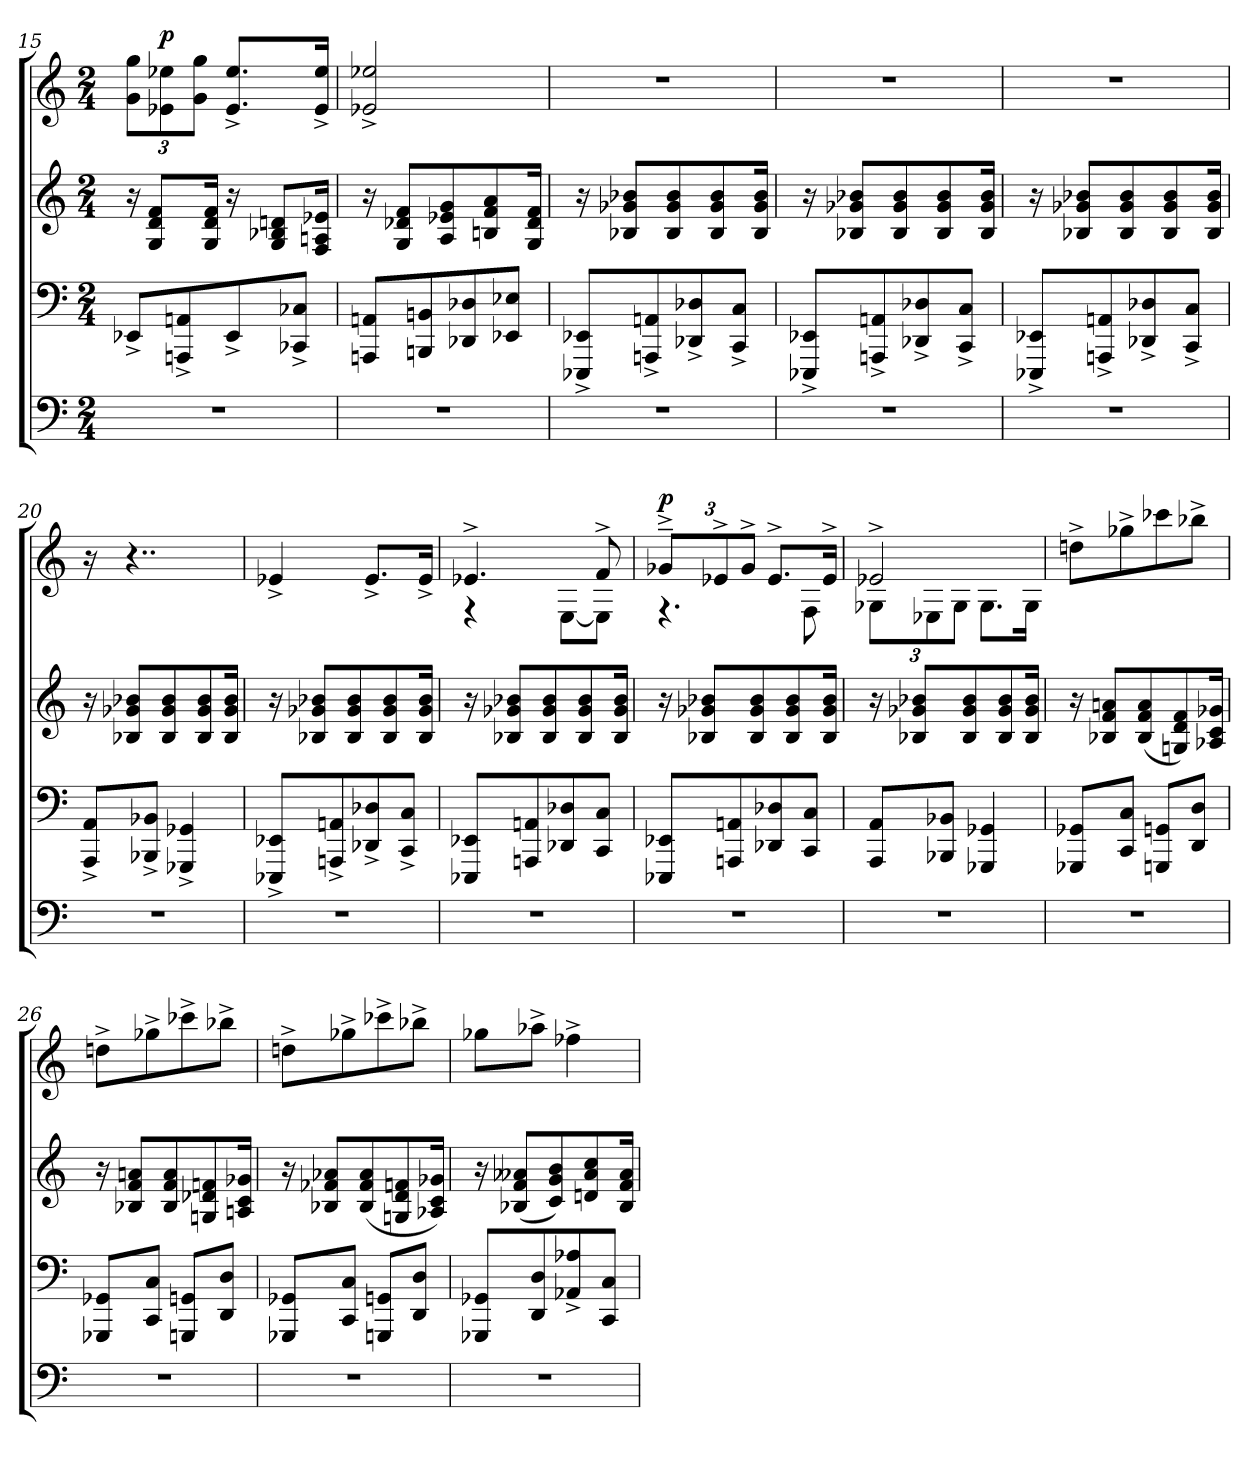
**kern	**kern	**kern	**kern	**dynam
*part3	*part2	*part2	*part1	*part1
*staff4	*staff3	*staff2	*staff1	*staff1
*clefF4	*clefF4	*clefG2	*clefG2	*
*k[]	*k[]	*k[]	*k[]	*
*M2/4	*M2/4	*M2/4	*M2/4	*
=15	=15	=15	=15	=15
2r	8EE-X^</L	16r	12g\ 12gg\L	.
.	.	8G/ 8d/ 8f/L	.	.
!	!	!	!	!LO:DY:a
.	.	.	12e-X\ 12ee-X\	p
.	8AAAn/^< 8AAn/^<	.	.	.
.	.	.	12g\ 12gg\J	.
.	.	16G/ 16d/ 16f/Jk	.	.
.	8EE-^</	16r	8.e-/^> 8.ee-/^>L	.
.	.	8G/ 8B-X/ 8dn/L	.	.
.	8CC-X/^< 8C-X/^<J	.	.	.
.	.	16F/ 16An/ 16e-X/Jk	16e-/^> 16ee-/^>Jk	.
=16	=16	=16	=16	=16
2r	8AAAn/ 8AAn/L	16r	2e-X/^> 2ee-X/^>	.
.	.	8G/ 8d-X/ 8f/L	.	.
.	8BBBn/ 8BBn/	.	.	.
.	.	8A/ 8e-X/ 8g/	.	.
.	8DD-X/ 8D-X/	.	.	.
.	.	8Bn/ 8f/ 8a/	.	.
.	8EE-X/ 8E-X/J	.	.	.
.	.	16G/ 16d-/ 16f/Jk	.	.
=17	=17	=17	=17	=17
2r	8EEE-X/^< 8EE-X/^<L	16r	2r	.
.	.	8B-X/ 8g-X/ 8b-X/L	.	.
.	8AAAn/^< 8AAn/^<	.	.	.
.	.	8B-/ 8g-/ 8b-/	.	.
.	8DD-X/^< 8D-X/^<	.	.	.
.	.	8B-/ 8g-/ 8b-/	.	.
.	8CC/^< 8C/^<J	.	.	.
.	.	16B-/ 16g-/ 16b-/Jk	.	.
=18	=18	=18	=18	=18
2r	8EEE-X/^< 8EE-X/^<L	16r	2r	.
.	.	8B-X/ 8g-X/ 8b-X/L	.	.
.	8AAAn/^< 8AAn/^<	.	.	.
.	.	8B-/ 8g-/ 8b-/	.	.
.	8DD-X/^< 8D-X/^<	.	.	.
.	.	8B-/ 8g-/ 8b-/	.	.
.	8CC/^< 8C/^<J	.	.	.
.	.	16B-/ 16g-/ 16b-/Jk	.	.
=19	=19	=19	=19	=19
2r	8EEE-X/^< 8EE-X/^<L	16r	2r	.
.	.	8B-X/ 8g-X/ 8b-X/L	.	.
.	8AAAn/^< 8AAn/^<	.	.	.
.	.	8B-/ 8g-/ 8b-/	.	.
.	8DD-X/^< 8D-X/^<	.	.	.
.	.	8B-/ 8g-/ 8b-/	.	.
.	8CC/^< 8C/^<J	.	.	.
.	.	16B-/ 16g-/ 16b-/Jk	.	.
=20	=20	=20	=20	=20
2r	8AAA/^< 8AA/^<L	16r	16r	.
.	.	8B-X/ 8g-X/ 8b-X/L	4..r	.
.	8BBB-X/^< 8BB-X/^<J	.	.	.
.	.	8B-/ 8g-/ 8b-/	.	.
.	4GGG-X/^< 4GG-X/^<	.	.	.
.	.	8B-/ 8g-/ 8b-/	.	.
.	.	16B-/ 16g-/ 16b-/Jk	.	.
=21	=21	=21	=21	=21
2r	8EEE-X/^< 8EE-X/^<L	16r	4e-X^>/	.
.	.	8B-X/ 8g-X/ 8b-X/L	.	.
.	8AAAn/^< 8AAn/^<	.	.	.
.	.	8B-/ 8g-/ 8b-/	.	.
.	8DD-X/^< 8D-X/^<	.	8.e-^>/L	.
.	.	8B-/ 8g-/ 8b-/	.	.
.	8CC/^< 8C/^<J	.	.	.
.	.	16B-/ 16g-/ 16b-/Jk	16e-^>/Jk	.
=22	=22	=22	=22	=22
*	*	*	*^	*
2r	8EEE-X/ 8EE-X/L	16r	4.e-X^>/	4r	.
.	.	8B-X/ 8g-X/ 8b-X/L	.	.	.
.	8AAAn/ 8AAn/	.	.	.	.
.	.	8B-/ 8g-/ 8b-/	.	.	.
.	8DD-X/ 8D-X/	.	.	[>8E\L	.
.	.	8B-/ 8g-/ 8b-/	.	.	.
.	8CC/ 8C/J	.	8f^>/	8E\J]	.
.	.	16B-/ 16g-/ 16b-/Jk	.	.	.
=23	=23	=23	=23	=23	=23
!	!	!	!	!	!LO:DY:a
2r	8EEE-X/ 8EE-X/L	16r	12g-X~>^>/L	4.r	p
.	.	8B-X/ 8g-X/ 8b-X/L	.	.	.
.	.	.	12e-X^>/	.	.
.	8AAAn/ 8AAn/	.	.	.	.
.	.	.	12g-^>/J	.	.
.	.	8B-/ 8g-/ 8b-/	.	.	.
.	8DD-X/ 8D-X/	.	8.e-^>/L	.	.
.	.	8B-/ 8g-/ 8b-/	.	.	.
.	8CC/ 8C/J	.	.	8F\	.
.	.	16B-/ 16g-/ 16b-/Jk	16e-^>/Jk	.	.
=24	=24	=24	=24	=24	=24
2r	8AAA/ 8AA/L	16r	2e-X^>/	12G-X\L	.
.	.	8B-X/ 8g-X/ 8b-X/L	.	.	.
.	.	.	.	12E-X\	.
.	8BBB-X/ 8BB-X/J	.	.	.	.
.	.	.	.	12G-\J	.
.	.	8B-/ 8g-/ 8b-/	.	.	.
.	4GGG-X/ 4GG-X/	.	.	8.G-\L	.
.	.	8B-/ 8g-/ 8b-/	.	.	.
.	.	16B-/ 16g-/ 16b-/Jk	.	16G-\Jk	.
*	*	*	*v	*v	*
=25	=25	=25	=25	=25
2r	8GGG-X/ 8GG-X/L	16r	8ddn^>\L	.
.	.	8B-X/ 8f/ 8an/L	.	.
.	8CC/ 8C/J	.	8gg-X^>\	.
.	.	(<8B-/ 8f/ 8a/	.	.
.	8GGGn/ 8GGn/L	.	8ccc-X\	.
.	.	8Gn/ 8d/ 8f/)	.	.
.	8DD/ 8D/J	.	8bb-X^>\J	.
.	.	16A-X/ 16c/ 16g-X/Jk	.	.
=26	=26	=26	=26	=26
2r	8GGG-X/ 8GG-X/L	16r	8ddn^>\L	.
.	.	8B-X/ 8f/ 8an/L	.	.
.	8CC/ 8C/J	.	8gg-X^>\	.
.	.	8B-/ 8f/ 8a/	.	.
.	8GGGn/ 8GGn/L	.	8ccc-X^>\	.
.	.	8Gn/ 8d-X/ 8fn/	.	.
.	8DD/ 8D/J	.	8bb-X^>\J	.
.	.	16An/ 16c/ 16g-X/Jk	.	.
=27	=27	=27	=27	=27
2r	8GGG-X/ 8GG-X/L	16r	8ddn^>\L	.
.	.	8B-X/ 8f-X/ 8a-X/L	.	.
.	8CC/ 8C/J	.	8gg-X^>\	.
.	.	(<8B-/ 8f-/ 8a-/	.	.
.	8GGGn/ 8GGn/L	.	8ccc-X^>\	.
.	.	8Gn/ 8d/ 8fn/	.	.
.	8DD/ 8D/J	.	8bb-X^>\J	.
.	.	16A-X/ 16c/ 16g-X/Jk)	.	.
=28	=28	=28	=28	=28
2r	8GGG-X/ 8GG-X/L	16r	8gg-X\L	.
.	.	(<8B-X/ 8f/ 8a--X/L	.	.
.	8DD/ 8D/	.	8aa-X^>\J	.
.	.	8c/ 8g/ 8b/)	.	.
.	8AA-X/^< 8A-X/^<	.	4ff-X^>\	.
.	.	8dn/ 8a--/ 8cc/	.	.
.	8CC/ 8C/J	.	.	.
.	.	16B-/ 16f/ 16a--/Jk	.	.
=	=	=	=	=
*-	*-	*-	*-	*-
